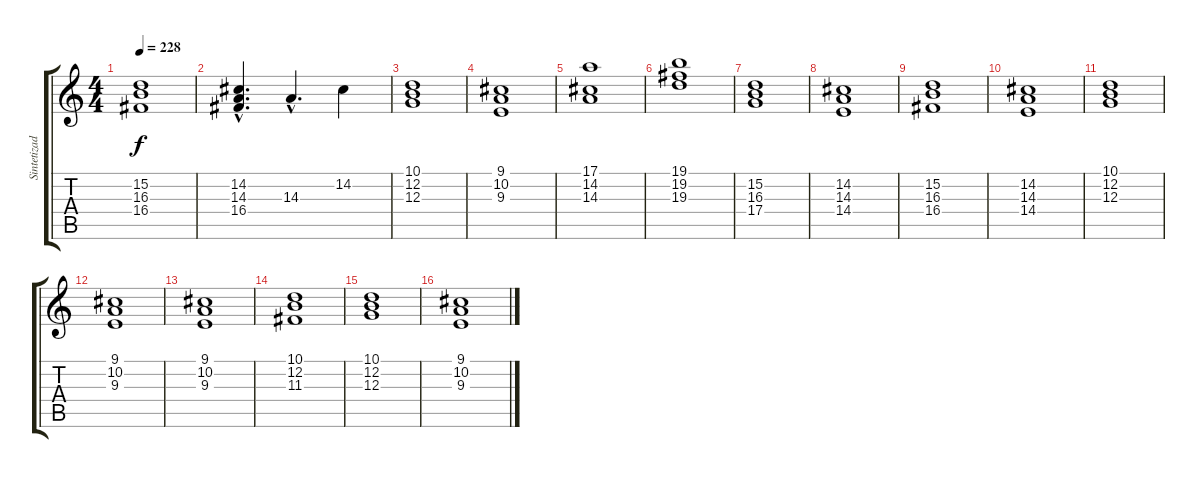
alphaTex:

\track ("Sintetizador" "Sintetizad") {instrument acousticgrandpiano}
\staff {score tabs}
\tuning (E4 B3 G3 D3 A2 E2) {hide}
\ts (4 4)
\tempo 228
\clef g2
\ks c
(15.2 16.3 16.4).1{dy f} |
(14.2{hac} 14.3{hac} 16.4{hac}).4{d} 14.3{hac}.4{d} 14.2.4 |
(10.1 12.2 12.3).1 |
(9.1 10.2 9.3).1 |
(17.1 14.2 14.3).1 |
(19.1 19.2 19.3).1 |
(15.2 16.3 17.4).1 |
(14.2 14.3 14.4).1 |
(15.2 16.3 16.4).1 |
(14.2 14.3 14.4).1 |
(10.1 12.2 12.3).1 |
(9.1 10.2 9.3).1 |
(9.1 10.2 9.3).1 |
(10.1 12.2 11.3).1 |
(10.1 12.2 12.3).1 |
(9.1 10.2 9.3).1
